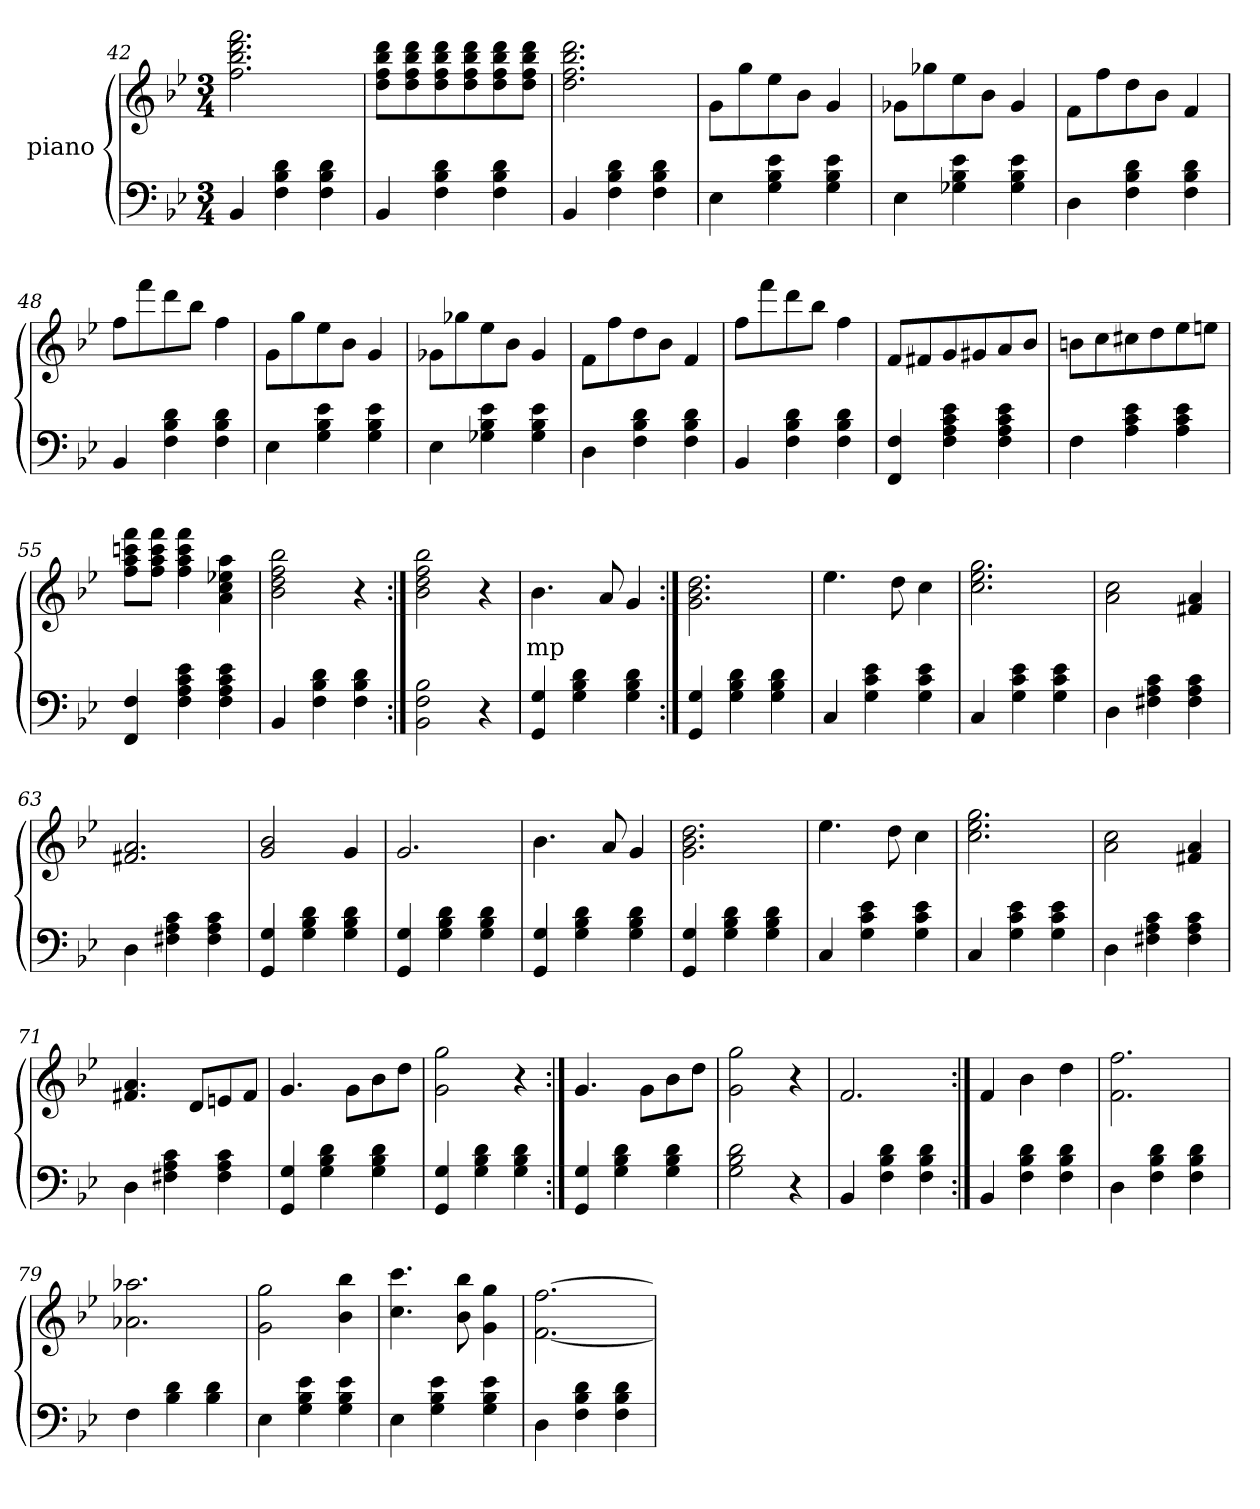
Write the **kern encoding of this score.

**kern	**kern	**text
*part2	*part1	*part1
*staff2	*staff1	*staff1
*I"piano	*I"piano	*
*clefF4	*clefG2	*
*k[b-e-]	*k[b-e-]	*
*M3/4	*M3/4	*
=42	=42	=42
4BB-	2.fff 2.ddd 2.bb- 2.ff	.
4d 4B- 4F	.	.
4d 4B- 4F	.	.
=43	=43	=43
4BB-	8ddd 8bb- 8ff 8ddL	.
.	8ddd 8bb- 8ff 8dd	.
4d 4B- 4F	8ddd 8bb- 8ff 8dd	.
.	8ddd 8bb- 8ff 8dd	.
4d 4B- 4F	8ddd 8bb- 8ff 8dd	.
.	8ddd 8bb- 8ff 8ddJ	.
=44	=44	=44
4BB-	2.ddd 2.bb- 2.ff 2.dd	.
4d 4B- 4F	.	.
4d 4B- 4F	.	.
=45	=45	=45
4E-	8gL	.
.	8gg	.
4e- 4B- 4G	8ee-	.
.	8b-J	.
4e- 4B- 4G	4g	.
=46	=46	=46
4E-	8g-XL	.
.	8gg-	.
4e- 4B- 4G-X	8ee-	.
.	8b-J	.
4e- 4B- 4G-	4g-	.
=47	=47	=47
4D	8fL	.
.	8ff	.
4d 4B- 4F	8dd	.
.	8b-J	.
4d 4B- 4F	4f	.
=48	=48	=48
4BB-	8ffL	.
.	8fff	.
4d 4B- 4F	8ddd	.
.	8bb-J	.
4d 4B- 4F	4ff	.
=49	=49	=49
4E-	8gL	.
.	8gg	.
4e- 4B- 4G	8ee-	.
.	8b-J	.
4e- 4B- 4G	4g	.
=50	=50	=50
4E-	8g-XL	.
.	8gg-	.
4e- 4B- 4G-X	8ee-	.
.	8b-J	.
4e- 4B- 4G-	4g-	.
=51	=51	=51
4D	8fL	.
.	8ff	.
4d 4B- 4F	8dd	.
.	8b-J	.
4d 4B- 4F	4f	.
=52	=52	=52
4BB-	8ffL	.
.	8fff	.
4d 4B- 4F	8ddd	.
.	8bb-J	.
4d 4B- 4F	4ff	.
=53	=53	=53
4F 4FF	8fL	.
.	8f#X	.
4e- 4c 4A 4F	8g	.
.	8g#X	.
4e- 4c 4A 4F	8a	.
.	8b-J	.
=54	=54	=54
4F	8bnL	.
.	8cc	.
4e- 4c 4A	8cc#X	.
.	8dd	.
4e- 4c 4A	8ee-	.
.	8eenJ	.
=55	=55	=55
4F 4FF	8fff 8cccn 8aa 8ffL	.
.	8fff 8ccc 8aa 8ffJ	.
4e- 4c 4A 4F	4fff 4ccc 4aa 4ff	.
4e- 4c 4A 4F	4aa 4ee-X 4cc 4a	.
=56	=56	=56
4BB-	2bb- 2ff 2dd 2b-	.
4d 4B- 4F	.	.
4d 4B- 4F	4r	.
=57:|!	=57:|!	=57:|!
2B- 2F 2BB-	2bb- 2ff 2dd 2b-	.
4r	4r	.
=58	=58	=58
4G 4GG	4.b-	mp
4d 4B- 4G	.	.
.	8a	.
4d 4B- 4G	4g	.
=59:|!	=59:|!	=59:|!
4G 4GG	2.dd 2.b- 2.g	.
4d 4B- 4G	.	.
4d 4B- 4G	.	.
=60	=60	=60
4C	4.ee-	.
4e- 4c 4G	.	.
.	8dd	.
4e- 4c 4G	4cc	.
=61	=61	=61
4C	2.gg 2.ee- 2.cc	.
4e- 4c 4G	.	.
4e- 4c 4G	.	.
=62	=62	=62
4D	2cc 2a	.
4c 4A 4F#X	.	.
4c 4A 4F#	4a 4f#X	.
=63	=63	=63
4D	2.a 2.f#X	.
4c 4A 4F#X	.	.
4c 4A 4F#	.	.
=64	=64	=64
4G 4GG	2b- 2g	.
4d 4B- 4G	.	.
4d 4B- 4G	4g	.
=65	=65	=65
4G 4GG	2.g	.
4d 4B- 4G	.	.
4d 4B- 4G	.	.
=66	=66	=66
4G 4GG	4.b-	.
4d 4B- 4G	.	.
.	8a	.
4d 4B- 4G	4g	.
=67	=67	=67
4G 4GG	2.dd 2.b- 2.g	.
4d 4B- 4G	.	.
4d 4B- 4G	.	.
=68	=68	=68
4C	4.ee-	.
4e- 4c 4G	.	.
.	8dd	.
4e- 4c 4G	4cc	.
=69	=69	=69
4C	2.gg 2.ee- 2.cc	.
4e- 4c 4G	.	.
4e- 4c 4G	.	.
=70	=70	=70
4D	2cc 2a	.
4c 4A 4F#X	.	.
4c 4A 4F#	4a 4f#X	.
=71	=71	=71
4D	4.a 4.f#X	.
4c 4A 4F#X	.	.
.	8dL	.
4c 4A 4F#	8en	.
.	8f#J	.
=72	=72	=72
4G 4GG	4.g	.
4d 4B- 4G	.	.
.	8gL	.
4d 4B- 4G	8b-	.
.	8ddJ	.
=73	=73	=73
4G 4GG	2gg 2g	.
4d 4B- 4G	.	.
4d 4B- 4G	4r	.
=74:|!	=74:|!	=74:|!
4G 4GG	4.g	.
4d 4B- 4G	.	.
.	8gL	.
4d 4B- 4G	8b-	.
.	8ddJ	.
=75	=75	=75
2d 2B- 2G	2gg 2g	.
4r	4r	.
=76	=76	=76
4BB-	2.f	.
4d 4B- 4F	.	.
4d 4B- 4F	.	.
=77:|!	=77:|!	=77:|!
4BB-	4f	.
4d 4B- 4F	4b-	.
4d 4B- 4F	4dd	.
=78	=78	=78
4D	2.ff 2.f	.
4d 4B- 4F	.	.
4d 4B- 4F	.	.
=79	=79	=79
4F	2.aa-X 2.a-X	.
4d 4B-	.	.
4d 4B-	.	.
=80	=80	=80
4E-	2gg 2g	.
4e- 4B- 4G	.	.
4e- 4B- 4G	4bb- 4b-	.
=81	=81	=81
4E-	4.ccc 4.cc	.
4e- 4B- 4G	.	.
.	8bb- 8b-	.
4e- 4B- 4G	4gg 4g	.
=82	=82	=82
4D	[2.ff [2.f	.
4d 4B- 4F	.	.
4d 4B- 4F	.	.
=	=	=
*-	*-	*-
